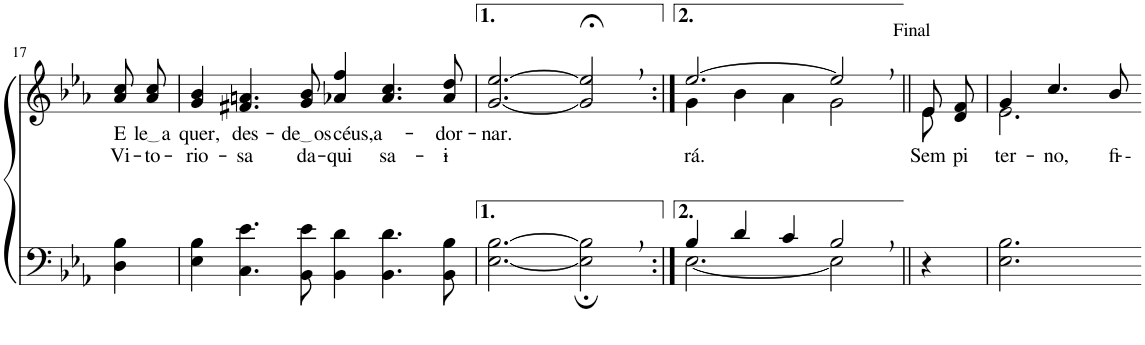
**kern	**kern	**text	**text
*part2	*part1	*part1	*part1
*staff2	*staff1	*staff1	*staff1
*I"Parte III e IV	*I"Parte I e II	*	*
!!LO:PB:g=z
*clefF4	*clefG2	*	*
*Trd2c3	*Trd2c3	*	*
*k[b-e-a-]	*k[b-e-a-]	*	*
*M6/4	*M6/4	*	*
=17	=17	=17	=17
!	!	!LO:LY:b	!LO:LY:b
4D\ 4B-\	8a-\ 8cc\L	E	Vi-
!	!	!LO:LY:b	!LO:LY:b
.	8a-\ 8cc\J	le a	-to-
=18	=18	=18	=18
!	!	!LO:LY:b	!LO:LY:b
4E-\ 4B-\	4g/ 4b-/	quer,	-rio-
!	!	!LO:LY:b	!LO:LY:b
4.C\ 4.e-\	4.f#X/ 4.an/	des-	-sa
!	!	!LO:LY:b	!LO:LY:b
8BB-\ 8e-\	8g/ 8b-/	de os	da-
!	!	!LO:LY:b	!LO:LY:b
4BB-\ 4d\	4a-X/ 4ff/	céus,a-	-qui
!	!	!	!LO:LY:b
4.BB-\ 4.d\	4.a-/ 4.cc/	.	sa-
!	!	!LO:LY:b	!LO:LY:b
8BB-\ 8B-\	8a-/ 8dd/	-dor-	-i-
=19	=19	=19	=19
!	!	!LO:LY:b	!
[2.E-\ [2.B-\	[2.g/ [2.ee-/	-nar.	.
2E-\];, 2B-\];,	2g/];<, 2ee-/];<,	.	.
=20:|!	=20:|!	=20:|!	=20:|!
*^	*^	*	*
!	!	!	!	!	!LO:LY:b
4B-/	[2.E-\	[2.ee-/	4g\	.	-rá.
4d/	.	.	4b-\	.	.
4c/	.	.	4a-\	.	.
!	!	!LO:TX:a:t=Final	!	!	!
2B-,/	2E-\]	2ee-,/]	2g\	.	.
=21||	=21||	=21||	=21||	=21||	=21||
!	!	!	!	!	!LO:LY:b
*v	*v	*	*	*	*
4r	8e-/L	8e-\	.	Sem-
!	!	!	!	!LO:LY:b
.	8d/ 8f/J	8ryy	.	-pi-
=22	=22	=22	=22	=22
!	!	!	!	!LO:LY:b
2.E-\ 2.B-\	4g/	2.e-\	.	-ter-
!	!	!	!	!LO:LY:b
.	4.cc/	.	.	-no,
!	!	!	!	!LO:LY:b
.	8b-/	.	.	fi --
*	*v	*v	*	*
=-	=-	=-	=-
*-	*-	*-	*-
